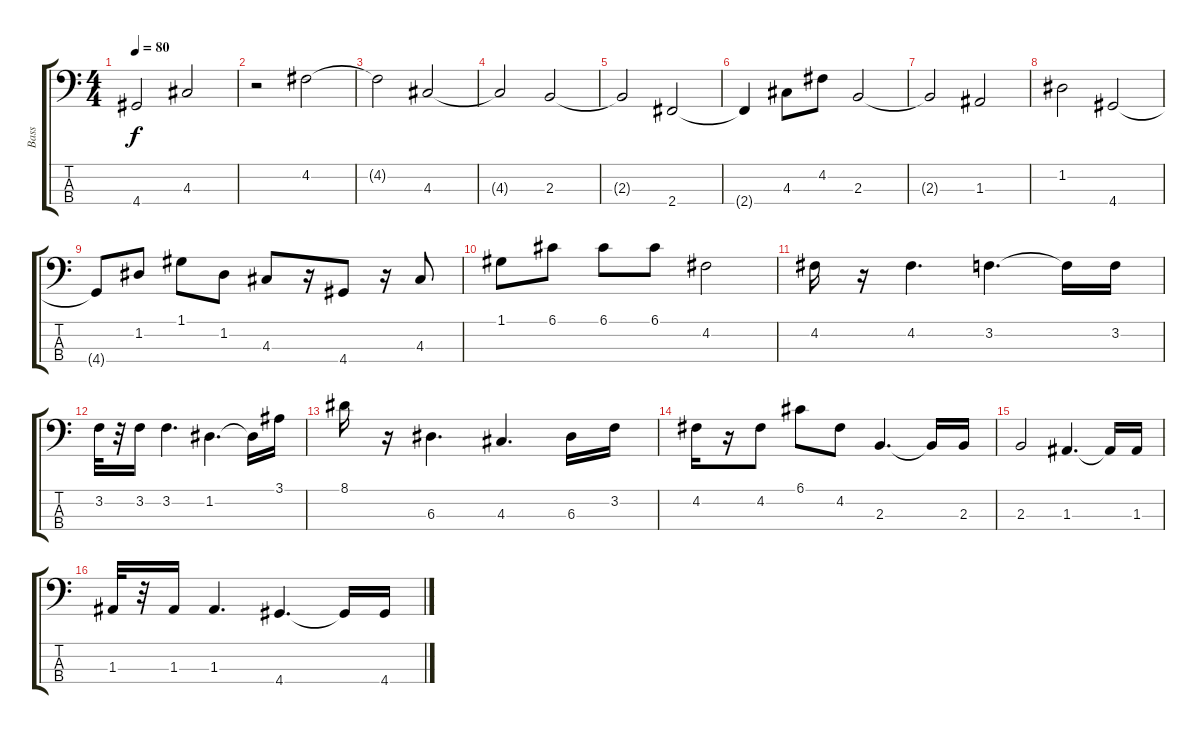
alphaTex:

\track ("Bass" "Bass") {instrument electricbassfinger}
\staff {score tabs}
\tuning (G2 D2 A1 E1) {hide}
\ts (4 4)
\tempo 80
\clef f4
\ks c
4.4{t}.2{dy f} 4.3.2 |
r.2 4.2.2 |
4.2{t}.2 4.3.2 |
4.3{t}.2 2.3.2 |
2.3{t}.2 2.4.2 |
2.4{t}.4 4.3.8 4.2.8 2.3.2 |
2.3{t}.2 1.3.2 |
1.2.2 4.4.2 |
4.4{t}.8 1.2.8 1.1.8 1.2.8 4.3.8 r.16 4.4.8 r.16 4.3.8 |
1.1.8 6.1.8 6.1.8 6.1.8 4.2.2 |
4.2.16 r.16 4.2.4{d} 3.2.4{d} 3.2{t}.16 3.2.16 |
3.2.32 r.32 3.2.16 3.2.4{d} 1.2.4{d} 1.2{t}.16 3.1.16 |
8.1.16 r.16 6.3.4{d} 4.3.4{d} 6.3.16 3.2.16 |
4.2.16 r.16 4.2.8 6.1.8 4.2.8 2.3.4{d} 2.3{t}.16 2.3.16 |
2.3.2 1.3.4{d} 1.3{t}.16 1.3.16 |
1.3.32 r.32 1.3.16 1.3.4{d} 4.4.4{d} 4.4{t}.16 4.4.16
